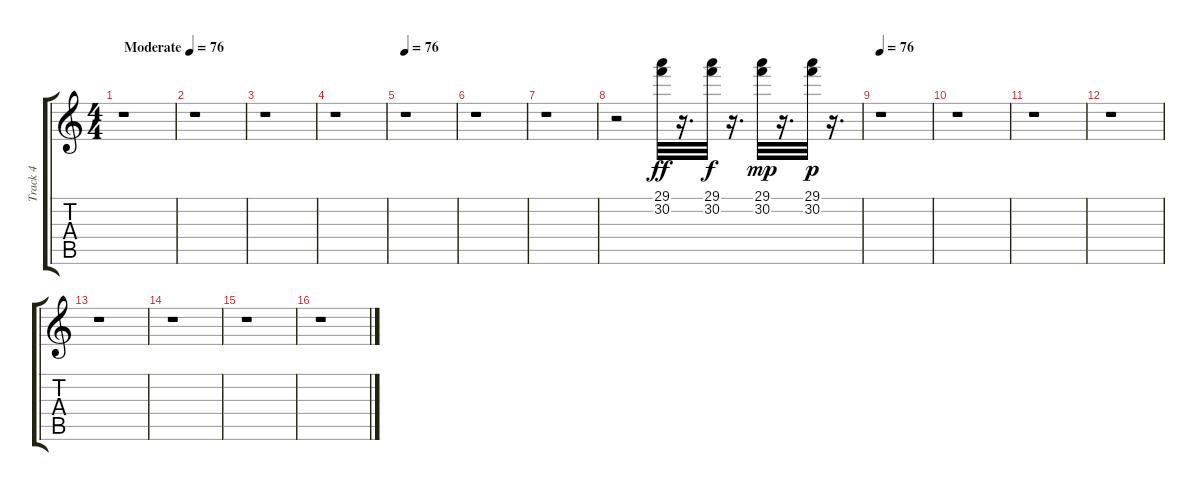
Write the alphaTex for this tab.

\track ("Track 4" "Track 4") {instrument xylophone}
\staff {score tabs}
\tuning (E4 B3 G3 D3 A2 E2) {hide}
\ts (4 4)
\tempo (76 "Moderate")
\clef g2
\ks c
r.1{dy ff instrument xylophone} |
r.1 |
r.1 |
r.1 |
\tempo 76
r.1 |
r.1 |
r.1 |
r.2 (29.1 30.2).32 r.16{d} (29.1 30.2).32{dy f} r.16{d} (29.1 30.2).32{dy mp} r.16{d} (29.1 30.2).32{dy p} r.16{d} |
\tempo 76
r.1 |
r.1 |
r.1 |
r.1 |
r.1 |
r.1 |
r.1 |
r.1
